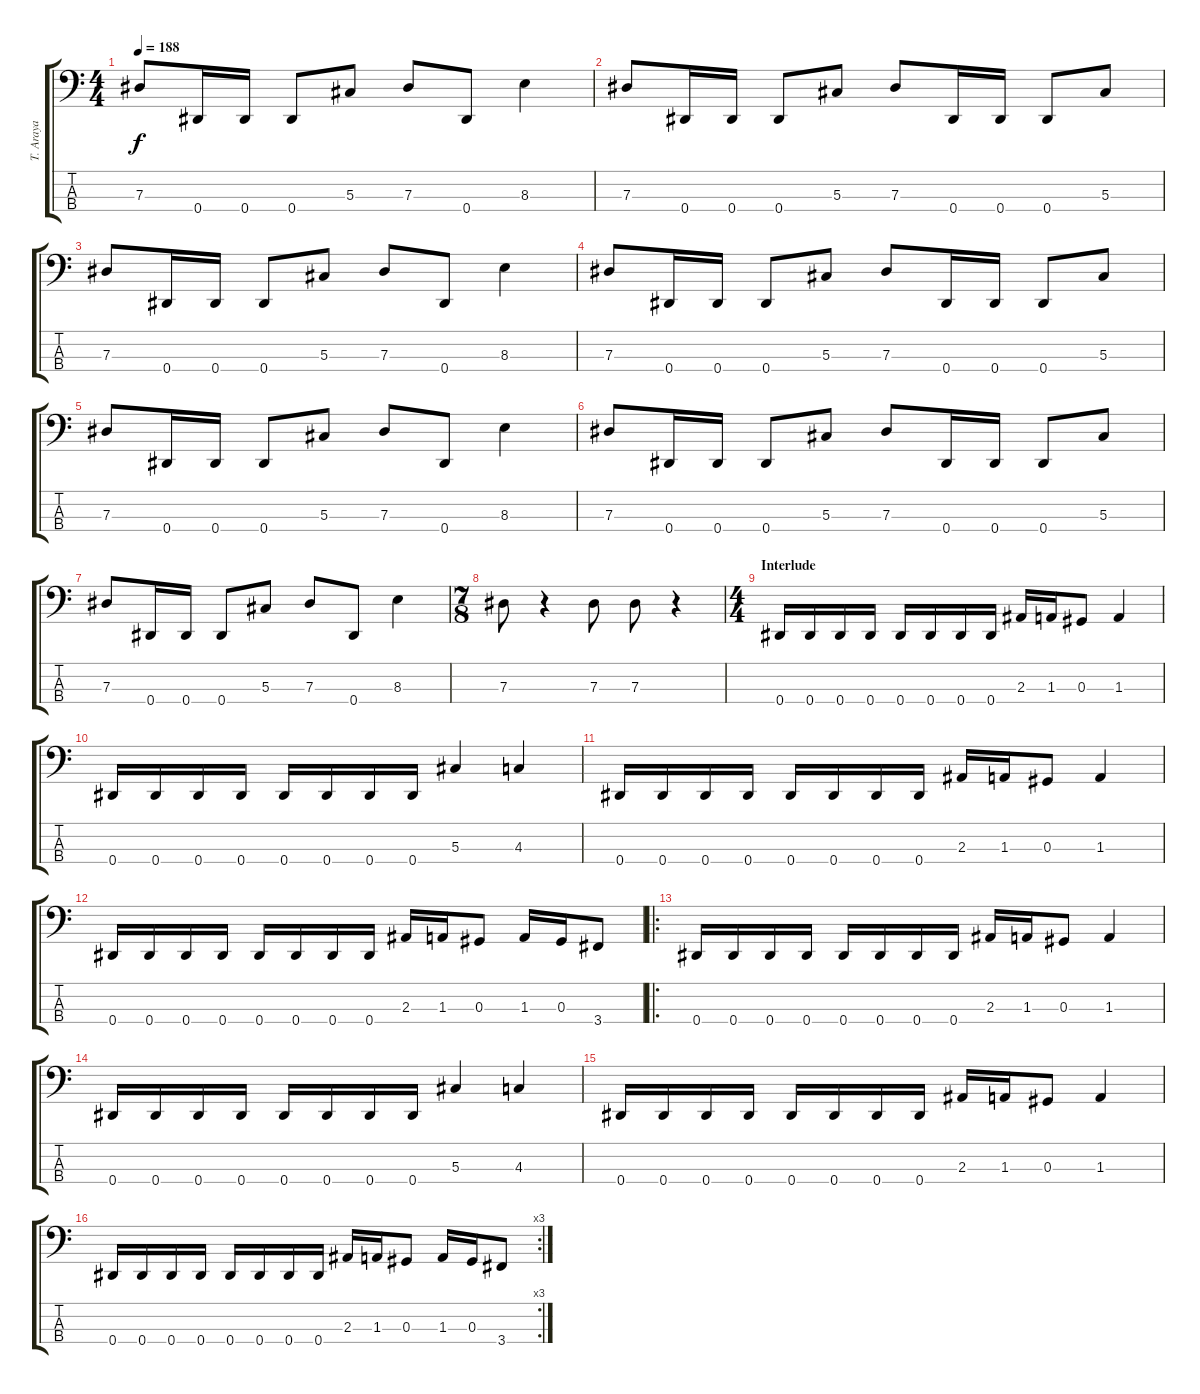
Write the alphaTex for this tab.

\track ("T. Araya" "T. Araya") {instrument electricbasspick}
\staff {score tabs}
\tuning (Gb2 Db2 Ab1 Eb1) {hide}
\ts (4 4)
\tempo 188
\clef f4
\ks c
7.3.8{dy f} 0.4.16 0.4.16 0.4.8 5.3.8 7.3.8 0.4.8 8.3.4 |
7.3.8 0.4.16 0.4.16 0.4.8 5.3.8 7.3.8 0.4.16 0.4.16 0.4.8 5.3.8 |
7.3.8 0.4.16 0.4.16 0.4.8 5.3.8 7.3.8 0.4.8 8.3.4 |
7.3.8 0.4.16 0.4.16 0.4.8 5.3.8 7.3.8 0.4.16 0.4.16 0.4.8 5.3.8 |
7.3.8 0.4.16 0.4.16 0.4.8 5.3.8 7.3.8 0.4.8 8.3.4 |
7.3.8 0.4.16 0.4.16 0.4.8 5.3.8 7.3.8 0.4.16 0.4.16 0.4.8 5.3.8 |
7.3.8 0.4.16 0.4.16 0.4.8 5.3.8 7.3.8 0.4.8 8.3.4 |
\ts (7 8)
7.3.8 r.4 7.3.8 7.3.8 r.4 |
\ts (4 4)
\section ("" "Interlude")
0.4.16 0.4.16 0.4.16 0.4.16 0.4.16 0.4.16 0.4.16 0.4.16 2.3.16 1.3.16 0.3.8 1.3.4 |
0.4.16 0.4.16 0.4.16 0.4.16 0.4.16 0.4.16 0.4.16 0.4.16 5.3.4 4.3.4 |
0.4.16 0.4.16 0.4.16 0.4.16 0.4.16 0.4.16 0.4.16 0.4.16 2.3.16 1.3.16 0.3.8 1.3.4 |
0.4.16 0.4.16 0.4.16 0.4.16 0.4.16 0.4.16 0.4.16 0.4.16 2.3.16 1.3.16 0.3.8 1.3.16 0.3.16 3.4.8 |
\ro
0.4.16 0.4.16 0.4.16 0.4.16 0.4.16 0.4.16 0.4.16 0.4.16 2.3.16 1.3.16 0.3.8 1.3.4 |
0.4.16 0.4.16 0.4.16 0.4.16 0.4.16 0.4.16 0.4.16 0.4.16 5.3.4 4.3.4 |
0.4.16 0.4.16 0.4.16 0.4.16 0.4.16 0.4.16 0.4.16 0.4.16 2.3.16 1.3.16 0.3.8 1.3.4 |
\rc 3
0.4.16 0.4.16 0.4.16 0.4.16 0.4.16 0.4.16 0.4.16 0.4.16 2.3.16 1.3.16 0.3.8 1.3.16 0.3.16 3.4.8
